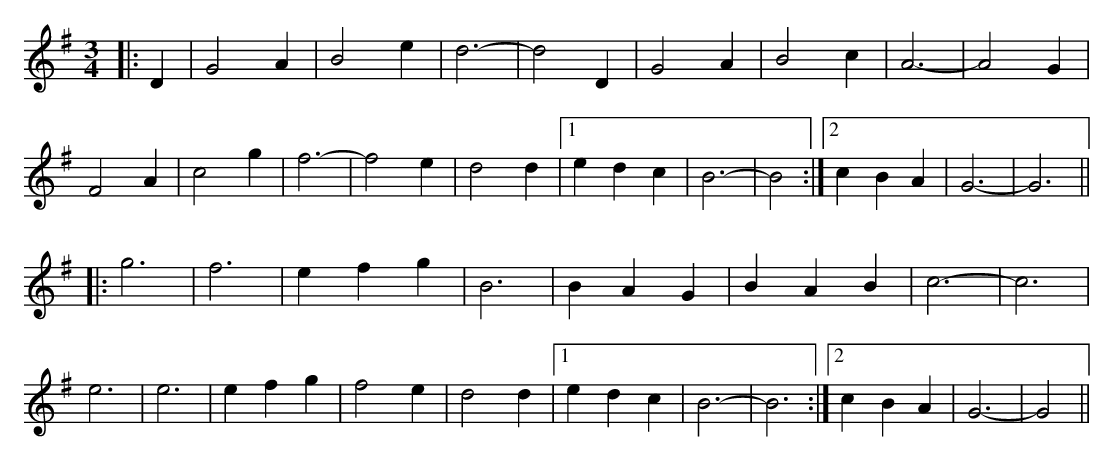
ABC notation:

X:1
M:3/4
K:G
|:D2|G4 A2|B4 e2|d6-|d4 D2|G4 A2|B4 c2|A6-|A4 G2|
F4 A2|c4 g2|f6-|f4 e2|d4 d2|1 e2 d2 c2|B6-|B4:|2 c2 B2 A2|G6-|G6||
|:g6|f6|e2 f2 g2|B6|B2 A2 G2|B2 A2 B2|c6-|c6|
e6|e6|e2 f2 g2|f4 e2|d4 d2|1 e2 d2 c2|B6-|B6:|2 c2 B2 A2|G6-|G4||
